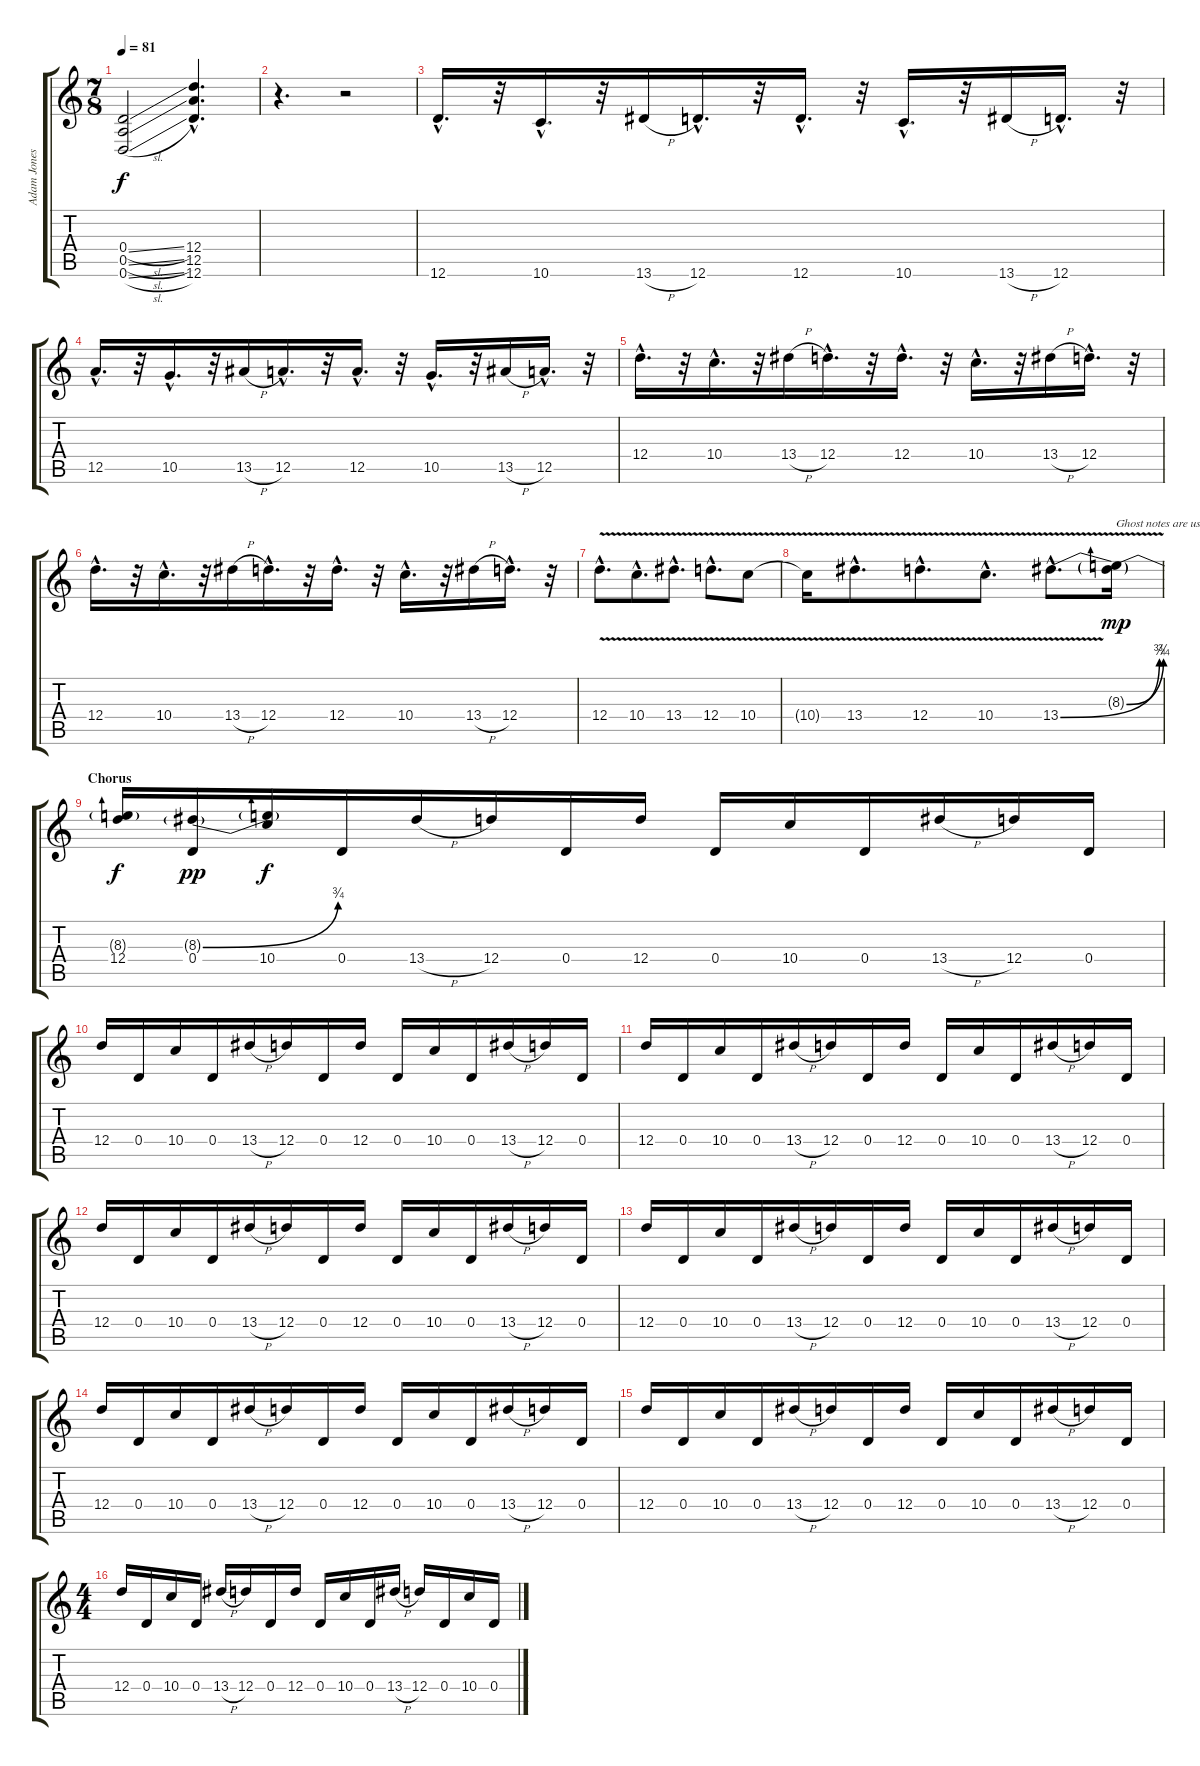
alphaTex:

\track ("Adam Jones" "Adam Jones") {instrument guitarharmonics}
\staff {score tabs}
\tuning (E4 B3 G3 D3 A2 D2) {hide}
\ts (7 8)
\tempo 81
\clef g2
\ks c
(0.4{sl} 0.5{sl} 0.6{sl}).2{dy f} (12.4{hac} 12.5{hac} 12.6{hac}).4{d} |
r.4{d volume 0} r.2{volume 13} |
12.6{hac}.16{d balance 0} r.32 10.6{hac}.16{d} r.32 13.6{h}.16 12.6{hac}.16{d} r.32 12.6{hac}.16{d} r.32 10.6{hac}.16{d} r.32 13.6{h}.16 12.6{hac}.16{d} r.32 |
12.5{hac}.16{d balance 8} r.32 10.5{hac}.16{d} r.32 13.5{h}.16 12.5{hac}.16{d} r.32 12.5{hac}.16{d} r.32 10.5{hac}.16{d} r.32 13.5{h}.16 12.5{hac}.16{d} r.32 |
12.4{hac}.16{d} r.32 10.4{hac}.16{d} r.32 13.4{h}.16 12.4{hac}.16{d} r.32 12.4{hac}.16{d} r.32 10.4{hac}.16{d} r.32 13.4{h}.16 12.4{hac}.16{d} r.32 |
12.4{hac}.16{d} r.32 10.4{hac}.16{d} r.32 13.4{h}.16 12.4{hac}.16{d} r.32 12.4{hac}.16{d} r.32 10.4{hac}.16{d} r.32 13.4{h}.16 12.4{hac}.16{d} r.32 |
12.4{v hac}.8{d} 10.4{v hac}.8{d} 13.4{v hac}.8{d} 12.4{v hac}.8{d} 10.4{v}.8 |
10.4{t}.16 13.4{v hac}.8{d} 12.4{v hac}.8{d} 10.4{v hac}.8{d} 13.4{be (bend 0 0 60 3) v hac}.8{d} (8.3{be (bend 0 0 60 3) g} 13.4{t}).16{txt "Ghost notes are used for the echo" dy mp} |
\section ("" "Chorus")
(8.3{t} 12.4).16{dy f} (8.3{be (bend 0 0 60 3) g} 0.4).16{dy pp} (8.3{t} 10.4).16{dy f} 0.4.16 13.4{h}.16 12.4.16 0.4.16 12.4.16 0.4.16 10.4.16 0.4.16 13.4{h}.16 12.4.16 0.4.16 |
12.4.16 0.4.16 10.4.16 0.4.16 13.4{h}.16 12.4.16 0.4.16 12.4.16 0.4.16 10.4.16 0.4.16 13.4{h}.16 12.4.16 0.4.16 |
12.4.16 0.4.16 10.4.16 0.4.16 13.4{h}.16 12.4.16 0.4.16 12.4.16 0.4.16 10.4.16 0.4.16 13.4{h}.16 12.4.16 0.4.16 |
12.4.16 0.4.16 10.4.16 0.4.16 13.4{h}.16 12.4.16 0.4.16 12.4.16 0.4.16 10.4.16 0.4.16 13.4{h}.16 12.4.16 0.4.16 |
12.4.16 0.4.16 10.4.16 0.4.16 13.4{h}.16 12.4.16 0.4.16 12.4.16 0.4.16 10.4.16 0.4.16 13.4{h}.16 12.4.16 0.4.16 |
12.4.16 0.4.16 10.4.16 0.4.16 13.4{h}.16 12.4.16 0.4.16 12.4.16 0.4.16 10.4.16 0.4.16 13.4{h}.16 12.4.16 0.4.16 |
12.4.16 0.4.16 10.4.16 0.4.16 13.4{h}.16 12.4.16 0.4.16 12.4.16 0.4.16 10.4.16 0.4.16 13.4{h}.16 12.4.16 0.4.16 |
\ts (4 4)
12.4.16 0.4.16 10.4.16 0.4.16 13.4{h}.16 12.4.16 0.4.16 12.4.16 0.4.16 10.4.16 0.4.16 13.4{h}.16 12.4.16 0.4.16 10.4.16 0.4.16
